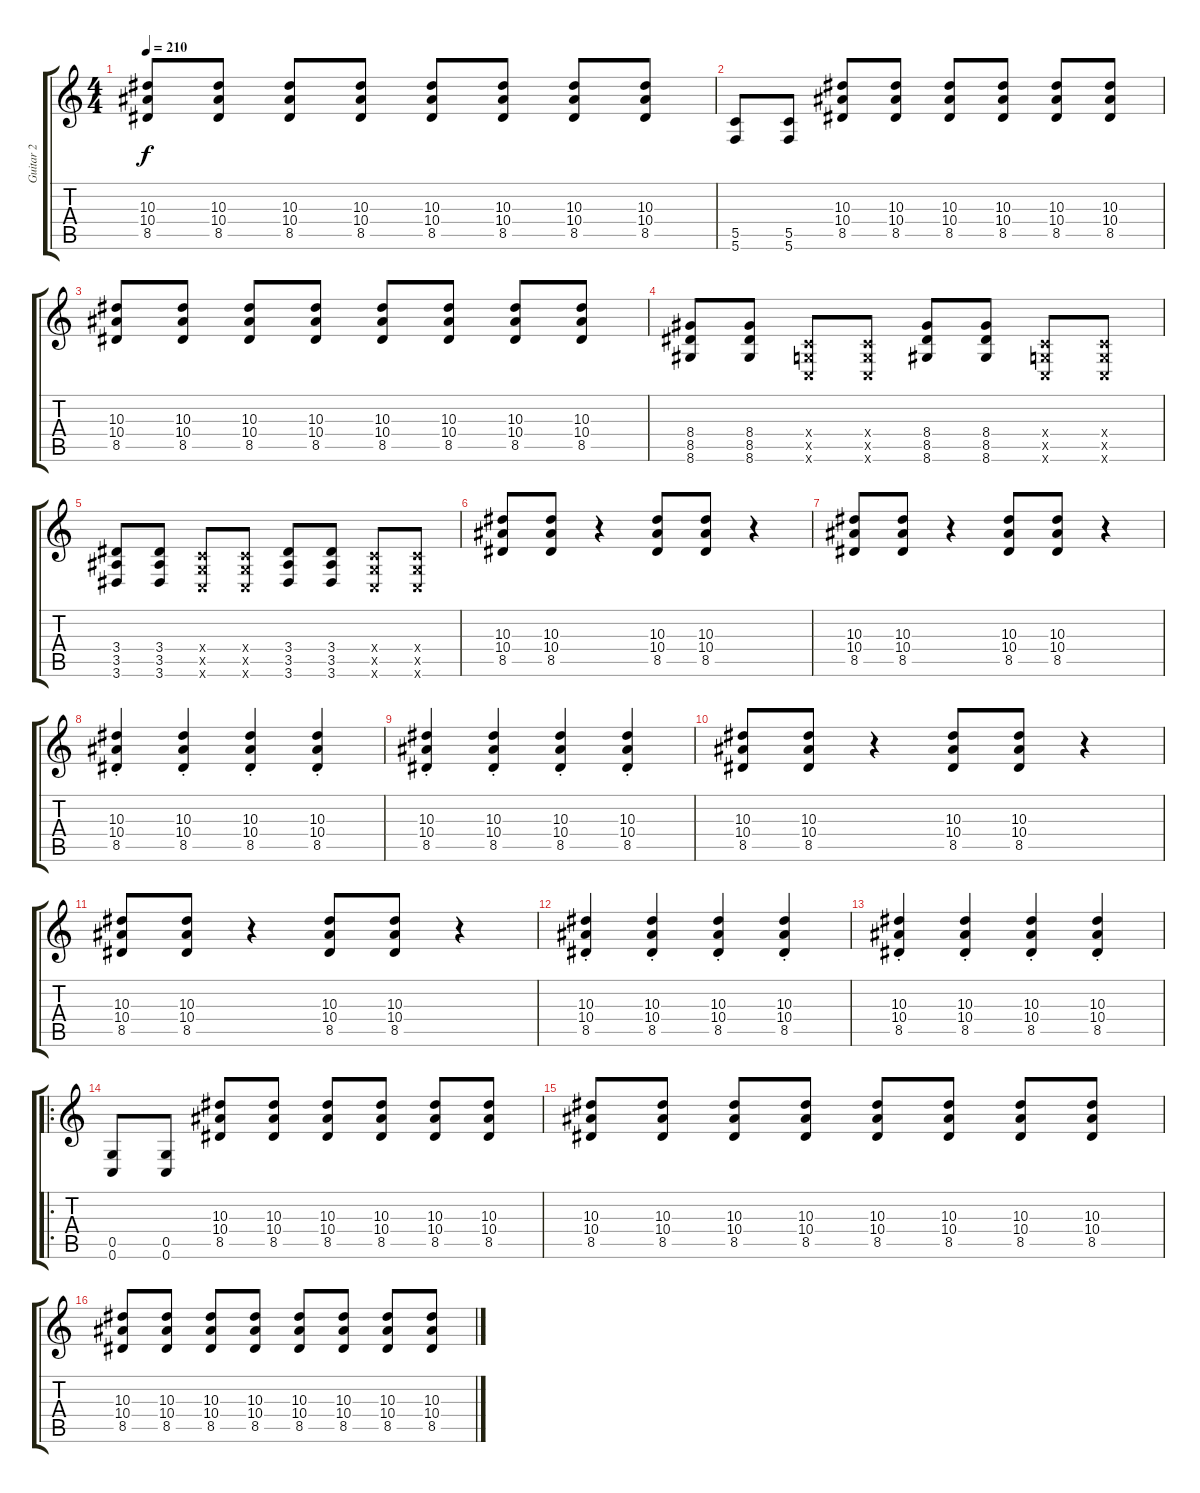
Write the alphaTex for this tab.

\track ("Guitar 2" "Guitar 2") {instrument distortionguitar}
\staff {score tabs}
\tuning (D4 A3 F3 C3 G2 C2) {hide}
\ts (4 4)
\tempo 210
\clef g2
\ks c
(10.3 10.4 8.5).8{dy f} (10.3 10.4 8.5).8 (10.3 10.4 8.5).8 (10.3 10.4 8.5).8 (10.3 10.4 8.5).8 (10.3 10.4 8.5).8 (10.3 10.4 8.5).8 (10.3 10.4 8.5).8 |
(5.5 5.6).8 (5.5 5.6).8 (10.3 10.4 8.5).8 (10.3 10.4 8.5).8 (10.3 10.4 8.5).8 (10.3 10.4 8.5).8 (10.3 10.4 8.5).8 (10.3 10.4 8.5).8 |
(10.3 10.4 8.5).8 (10.3 10.4 8.5).8 (10.3 10.4 8.5).8 (10.3 10.4 8.5).8 (10.3 10.4 8.5).8 (10.3 10.4 8.5).8 (10.3 10.4 8.5).8 (10.3 10.4 8.5).8 |
(8.4 8.5 8.6).8 (8.4 8.5 8.6).8 (0.4{x} 0.5{x} 0.6{x}).8 (0.4{x} 0.5{x} 0.6{x}).8 (8.4 8.5 8.6).8 (8.4 8.5 8.6).8 (0.4{x} 0.5{x} 0.6{x}).8 (0.4{x} 0.5{x} 0.6{x}).8 |
(3.4 3.5 3.6).8 (3.4 3.5 3.6).8 (0.4{x} 0.5{x} 0.6{x}).8 (0.4{x} 0.5{x} 0.6{x}).8 (3.4 3.5 3.6).8 (3.4 3.5 3.6).8 (0.4{x} 0.5{x} 0.6{x}).8 (0.4{x} 0.5{x} 0.6{x}).8 |
(10.3 10.4 8.5).8 (10.3 10.4 8.5).8 r.4 (10.3 10.4 8.5).8 (10.3 10.4 8.5).8 r.4 |
(10.3 10.4 8.5).8 (10.3 10.4 8.5).8 r.4 (10.3 10.4 8.5).8 (10.3 10.4 8.5).8 r.4 |
(10.3{st} 10.4{st} 8.5{st}).4 (10.3{st} 10.4{st} 8.5{st}).4 (10.3{st} 10.4{st} 8.5{st}).4 (10.3{st} 10.4{st} 8.5{st}).4 |
(10.3{st} 10.4{st} 8.5{st}).4 (10.3{st} 10.4{st} 8.5{st}).4 (10.3{st} 10.4{st} 8.5{st}).4 (10.3{st} 10.4{st} 8.5{st}).4 |
(10.3 10.4 8.5).8 (10.3 10.4 8.5).8 r.4 (10.3 10.4 8.5).8 (10.3 10.4 8.5).8 r.4 |
(10.3 10.4 8.5).8 (10.3 10.4 8.5).8 r.4 (10.3 10.4 8.5).8 (10.3 10.4 8.5).8 r.4 |
(10.3{st} 10.4{st} 8.5{st}).4 (10.3{st} 10.4{st} 8.5{st}).4 (10.3{st} 10.4{st} 8.5{st}).4 (10.3{st} 10.4{st} 8.5{st}).4 |
(10.3{st} 10.4{st} 8.5{st}).4 (10.3{st} 10.4{st} 8.5{st}).4 (10.3{st} 10.4{st} 8.5{st}).4 (10.3{st} 10.4{st} 8.5{st}).4 |
\ro
(0.5 0.6).8 (0.5 0.6).8 (10.3 10.4 8.5).8 (10.3 10.4 8.5).8 (10.3 10.4 8.5).8 (10.3 10.4 8.5).8 (10.3 10.4 8.5).8 (10.3 10.4 8.5).8 |
(10.3 10.4 8.5).8 (10.3 10.4 8.5).8 (10.3 10.4 8.5).8 (10.3 10.4 8.5).8 (10.3 10.4 8.5).8 (10.3 10.4 8.5).8 (10.3 10.4 8.5).8 (10.3 10.4 8.5).8 |
(10.3 10.4 8.5).8 (10.3 10.4 8.5).8 (10.3 10.4 8.5).8 (10.3 10.4 8.5).8 (10.3 10.4 8.5).8 (10.3 10.4 8.5).8 (10.3 10.4 8.5).8 (10.3 10.4 8.5).8
